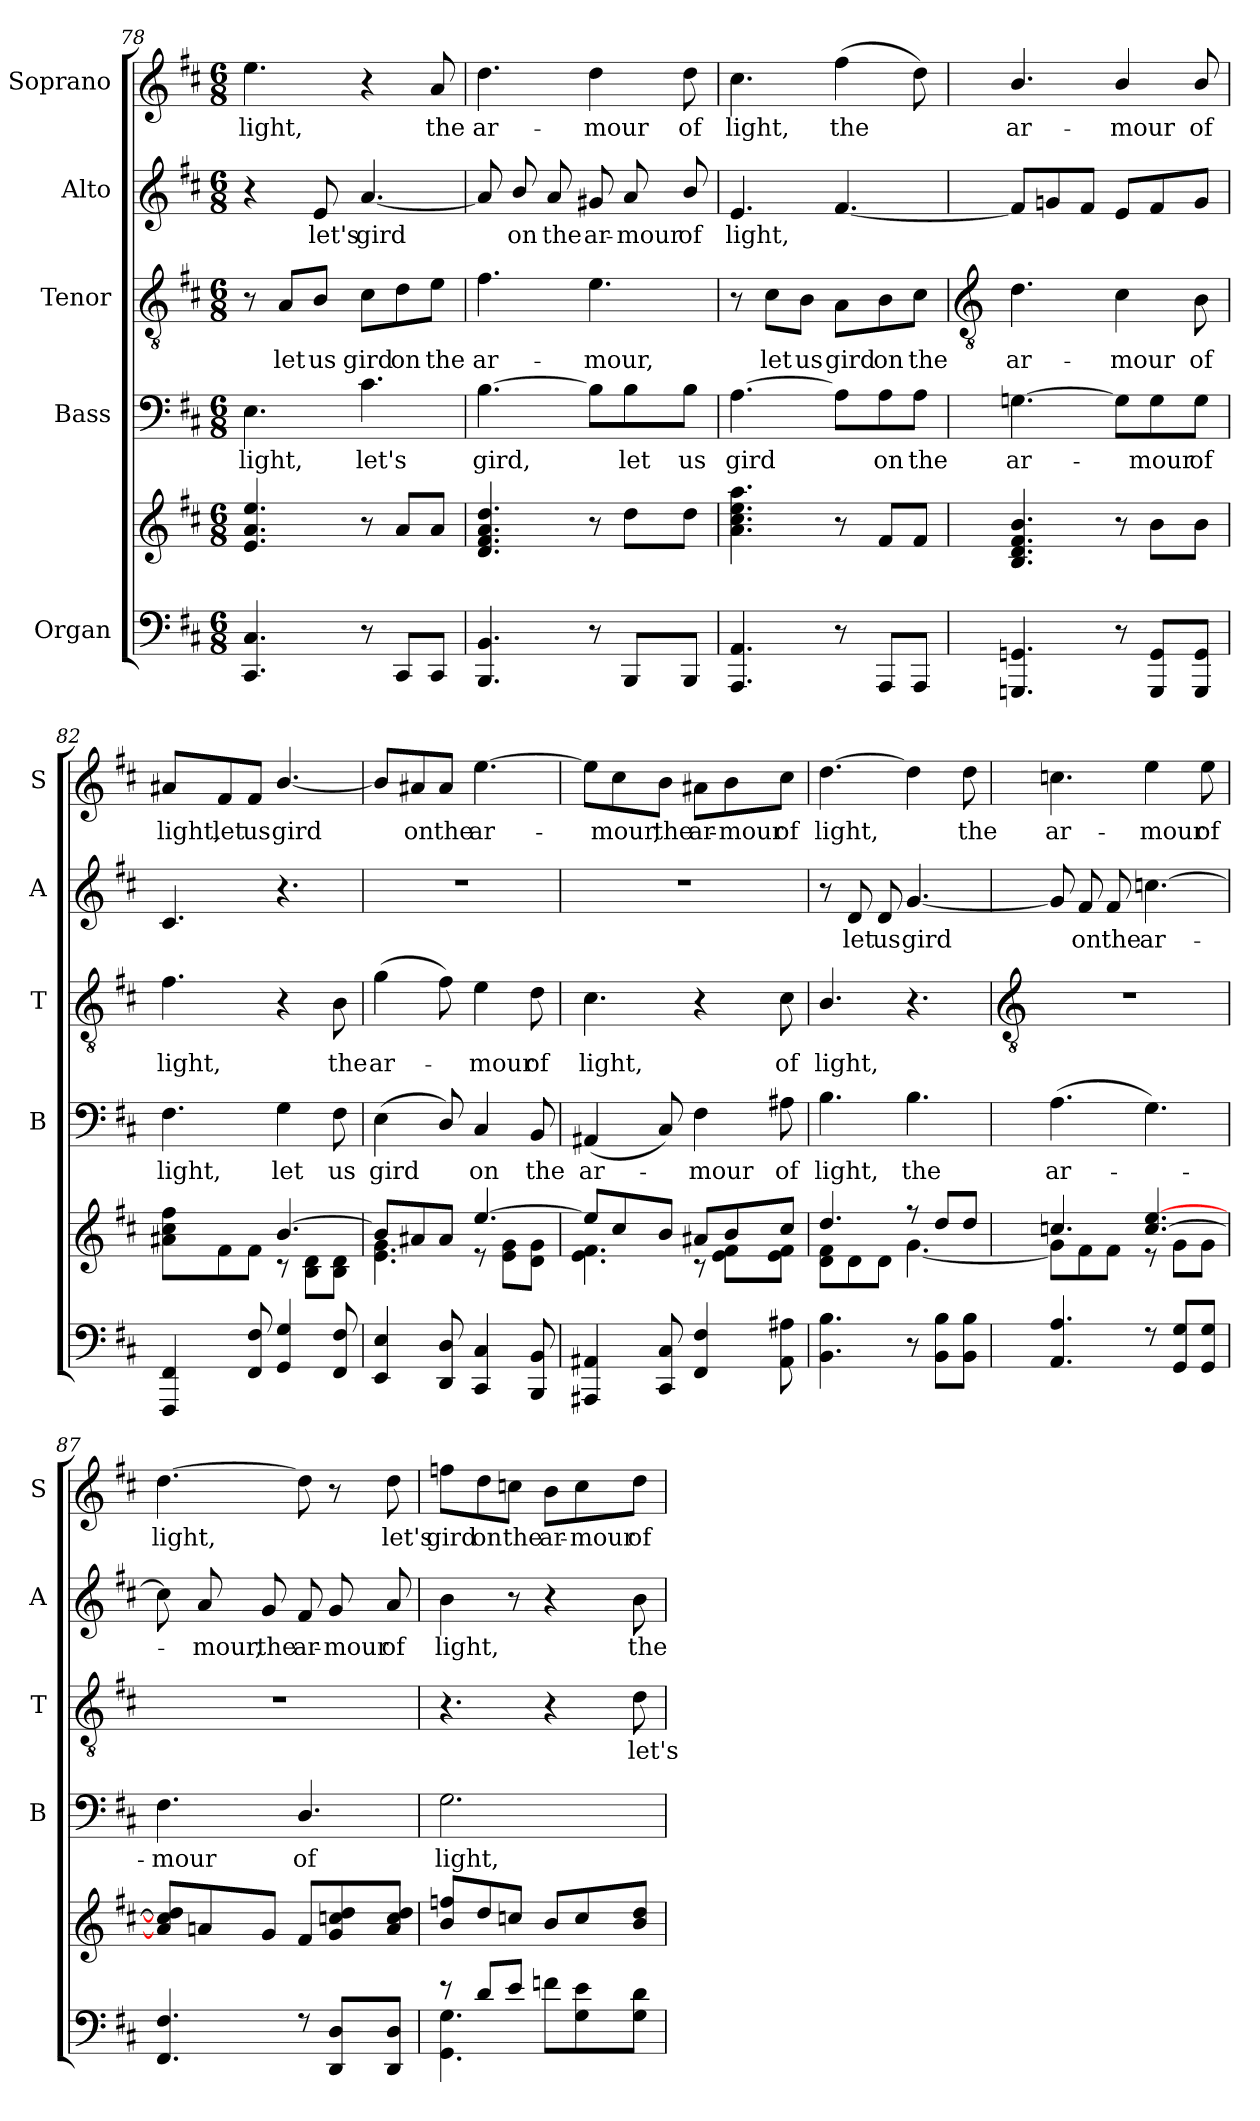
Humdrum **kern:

**kern	**kern	**kern	**text	**kern	**text	**kern	**text	**kern	**text
*part5	*part5	*part4	*part4	*part3	*part3	*part2	*part2	*part1	*part1
*staff6	*staff5	*staff4	*staff4	*staff3	*staff3	*staff2	*staff2	*staff1	*staff1
*I"Organ	*	*I"Bass	*	*I"Tenor	*	*I"Alto	*	*I"Soprano	*
*	*	*I'B	*	*I'T	*	*I'A	*	*I'S	*
*clefF4	*clefG2	*clefF4	*	*clefGv2	*	*clefG2	*	*clefG2	*
*k[f#c#]	*k[f#c#]	*k[f#c#]	*	*k[f#c#]	*	*k[f#c#]	*	*k[f#c#]	*
*D:	*D:	*D:	*	*D:	*	*D:	*	*D:	*
*M6/8	*M6/8	*M6/8	*	*M6/8	*	*M6/8	*	*M6/8	*
=78	=78	=78	=78	=78	=78	=78	=78	=78	=78
!	!	!	!LO:LY:b	!	!	!	!	!	!LO:LY:b
4.CC# 4.C#	4.e 4.a 4.ee	4.E	light,	8r	.	4r	.	4.ee	light,
!	!	!	!	!	!LO:LY:b	!	!	!	!
.	.	.	.	8A/L	let	.	.	.	.
!	!	!	!	!	!LO:LY:b	!	!LO:LY:b	!	!
.	.	.	.	8B/J	us	8e	let's	.	.
!	!	!	!LO:LY:b	!	!LO:LY:b	!	!LO:LY:b	!	!
8r	8r	4.c#	let's	8c#\L	gird	[4.a	gird	4r	.
!	!	!	!	!	!LO:LY:b	!	!	!	!
8CC#L	8aL	.	.	8d\	on	.	.	.	.
!	!	!	!	!	!LO:LY:b	!	!	!	!LO:LY:b
8CC#J	8aJ	.	.	8e\J	the	.	.	8a	the
=79	=79	=79	=79	=79	=79	=79	=79	=79	=79
!	!	!	!LO:LY:b	!	!LO:LY:b	!	!	!	!LO:LY:b
4.BBB 4.BB	4.d 4.f# 4.a 4.dd	[4.B	gird,	4.f#	ar-	8a]	.	4.dd	ar-
!	!	!	!	!	!	!	!LO:LY:b	!	!
.	.	.	.	.	.	8b/	on	.	.
!	!	!	!	!	!	!	!LO:LY:b	!	!
.	.	.	.	.	.	8a	the	.	.
!	!	!	!	!	!LO:LY:b	!	!LO:LY:b	!	!LO:LY:b
8r	8r	8B\L]	.	4.e	-mour,	8g#X	ar-	4dd	-mour
!	!	!	!LO:LY:b	!	!	!	!LO:LY:b	!	!
8BBBL	8ddL	8B\	let	.	.	8a	-mour	.	.
!	!	!	!LO:LY:b	!	!	!	!LO:LY:b	!	!LO:LY:b
8BBBJ	8ddJ	8B\J	us	.	.	8b/	of	8dd	of
=80	=80	=80	=80	=80	=80	=80	=80	=80	=80
!	!	!	!LO:LY:b	!	!	!	!LO:LY:b	!	!LO:LY:b
4.AAA 4.AA	4.a\ 4.cc#\ 4.ee\ 4.aa\	[4.A	gird	8r	.	4.e	light,	4.cc#	light,
!	!	!	!	!	!LO:LY:b	!	!	!	!
.	.	.	.	8c#\L	let	.	.	.	.
!	!	!	!	!	!LO:LY:b	!	!	!	!
.	.	.	.	8B\J	us	.	.	.	.
!	!	!	!	!	!LO:LY:b	!	!	!	!LO:LY:b
8r	8r	8A\L]	.	8A\L	gird	[4.f#	.	(>4ff#	the
!	!	!	!LO:LY:b	!	!LO:LY:b	!	!	!	!
8AAAL	8f#L	8A\	on	8B\	on	.	.	.	.
!	!	!	!LO:LY:b	!	!LO:LY:b	!	!	!	!
8AAAJ	8f#J	8A\J	the	8c#\J	the	.	.	8dd)	.
!!LO:LB:g=z
=81	=81	=81	=81	=81	=81	=81	=81	=81	=81
*	*	*	*	*clefGv2	*	*	*	*	*
*	*^	*	*	*	*	*	*	*	*
!	!	!	!	!LO:LY:b	!	!LO:LY:b	!	!	!	!LO:LY:b
4.GGGn 4.GGn	4.B 4.d 4.f# 4.b	2ryy	[4.Gn	ar-	4.d	ar-	8f#L]	.	4.b/	ar-
.	.	.	.	.	.	.	8gn	.	.	.
.	.	.	.	.	.	.	8f#J	.	.	.
!	!	!	!	!	!	!LO:LY:b	!	!	!	!LO:LY:b
8r	8r	.	8G\L]	.	4c#	-mour	8eL	.	4b/	-mour
!	!	!	!	!LO:LY:b	!	!	!	!	!	!
8GGG 8GGL	8b\L	4ryy	8G\	mour	.	.	8f#	.	.	.
!	!	!	!	!LO:LY:b	!	!LO:LY:b	!	!	!	!LO:LY:b
8GGG 8GGJ	8b\J	.	8G\J	of	8B	of	8gJ	.	8b/	of
=82	=82	=82	=82	=82	=82	=82	=82	=82	=82	=82
!	!	!	!	!LO:LY:b	!	!LO:LY:b	!	!	!	!LO:LY:b
4FFF# 4FF#	8a#X 8cc# 8ff#L	4ryy	4.F#	light,	4.f#	light,	4.c#	.	8a#X/L	light,
!	!	!	!	!	!	!	!	!	!	!LO:LY:b
.	8f#	.	.	.	.	.	.	.	8f#/	let
!	!	!	!	!	!	!	!	!	!	!LO:LY:b
8FF# 8F#	8f#J	8ryy	.	.	.	.	.	.	8f#/J	us
!	!	!	!	!LO:LY:b	!	!	!	!	!	!LO:LY:b
4GG 4G	[4.b/	8r	4G	let	4r	.	4.r	.	[4.b/	gird
.	.	8B\ 8d\L	.	.	.	.	.	.	.	.
!	!	!	!	!LO:LY:b	!	!LO:LY:b	!	!	!	!
8FF# 8F#	.	8B\ 8d\J	8F#	us	8B	the	.	.	.	.
=83	=83	=83	=83	=83	=83	=83	=83	=83	=83	=83
!	!	!	!	!LO:LY:b	!	!LO:LY:b	!LO:N:vis=1	!	!	!
4EE 4E	8bL]	4.e\ 4.g\	(<4E	gird	(>4g	ar-	2.r	.	8b/L]	.
!	!	!	!	!	!	!	!	!	!	!LO:LY:b
.	8a#X	.	.	.	.	.	.	.	8a#X/	on
!	!	!	!	!	!	!	!	!	!	!LO:LY:b
8DD 8D	8a#J	.	8D/)	.	8f#)	.	.	.	8a#/J	the
!	!	!	!	!LO:LY:b	!	!LO:LY:b	!	!	!	!LO:LY:b
4CC# 4C#	[4.ee/	8r	4C#	on	4e	mour	.	.	[4.ee	ar-
.	.	8e\ 8g\L	.	.	.	.	.	.	.	.
!	!	!	!	!LO:LY:b	!	!LO:LY:b	!	!	!	!
8BBB 8BB	.	8d\ 8g\J	8BB	the	8d	of	.	.	.	.
=84	=84	=84	=84	=84	=84	=84	=84	=84	=84	=84
!	!	!	!	!LO:LY:b	!	!LO:LY:b	!LO:N:vis=1	!	!	!
4AAA#X 4AA#X	8ee/L]	4.e\ 4.f#\	(<4AA#X	ar-	4.c#	light,	2.r	.	8ee\L]	.
!	!	!	!	!	!	!	!	!	!	!LO:LY:b
.	8cc#/	.	.	.	.	.	.	.	8cc#\	mour,
!	!	!	!	!	!	!	!	!	!	!LO:LY:b
8CC# 8C#	8b/J	.	8C#)	.	.	.	.	.	8b\J	the
!	!	!	!	!LO:LY:b	!	!	!	!	!	!LO:LY:b
4FF# 4F#	8a#X/L	8r	4F#	mour	4r	.	.	.	8a#X\L	ar-
!	!	!	!	!	!	!	!	!	!	!LO:LY:b
.	8b/	8e\ 8f#\L	.	.	.	.	.	.	8b\	-mour
!	!	!	!	!LO:LY:b	!	!LO:LY:b	!	!	!	!LO:LY:b
8AA# 8A#X	8cc#/J	8e\ 8f#\J	8A#X	of	8c#	of	.	.	8cc#\J	of
=85	=85	=85	=85	=85	=85	=85	=85	=85	=85	=85
!	!	!	!	!LO:LY:b	!	!LO:LY:b	!	!	!	!LO:LY:b
4.BB 4.B	4.dd/	8d\ 8f#\L	4.B	light,	4.B/	light,	8r	.	[4.dd	light,
!	!	!	!	!	!	!	!	!LO:LY:b	!	!
.	.	8d\	.	.	.	.	8d	let	.	.
!	!	!	!	!	!	!	!	!LO:LY:b	!	!
.	.	8d\J	.	.	.	.	8d	us	.	.
!	!	!	!	!LO:LY:b	!	!	!	!LO:LY:b	!	!
8r	8r	[4.g\	4.B	the	4.r	.	[4.g	gird	4dd]	.
8BB 8BL	8dd/L	.	.	.	.	.	.	.	.	.
!	!	!	!	!	!	!	!	!	!	!LO:LY:b
8BB 8BJ	8dd/J	.	.	.	.	.	.	.	8dd	the
!!LO:LB:g=z
=86	=86	=86	=86	=86	=86	=86	=86	=86	=86	=86
*	*	*	*	*	*clefGv2	*	*	*	*	*
*^	*	*	*	*	*	*	*	*	*	*
!	!LO:N:vis=1	!	!	!	!LO:LY:b	!LO:N:vis=1	!	!	!	!	!LO:LY:b
4.AA 4.A	2.ryy	4.ccn/	8g\L]	(>4.A	ar-	2.r	.	8g]	.	4.ccn	ar-
!	!	!	!	!	!	!	!	!	!LO:LY:b	!	!
.	.	.	8f#\	.	.	.	.	8f#	on	.	.
!	!	!	!	!	!	!	!	!	!LO:LY:b	!	!
.	.	.	8f#\J	.	.	.	.	8f#	the	.	.
!	!	!	!	!	!	!	!	!	!LO:LY:b	!	!LO:LY:b
8r	.	[4.cc/ [4.ee/	8r	4.G)	.	.	.	[4.ccn	ar-	4ee	-mour
8GG 8GL	.	.	8g\L	.	.	.	.	.	.	.	.
!	!	!	!	!	!	!	!	!	!	!	!LO:LY:b
8GG 8GJ	.	.	8g\J	.	.	.	.	.	.	8ee	of
=87	=87	=87	=87	=87	=87	=87	=87	=87	=87	=87	=87
!	!LO:N:vis=1	!	!	!	!LO:LY:b	!LO:N:vis=1	!	!	!	!	!LO:LY:b
4.FF# 4.F#	2.ryy	8a#/] 8cc/] 8dd/]L	2ryy	4.F#	mour	2.r	.	8cc]	.	[4.dd	light,
!	!	!	!	!	!	!	!	!	!LO:LY:b	!	!
.	.	8an	.	.	.	.	.	8a	mour,	.	.
!	!	!	!	!	!	!	!	!	!LO:LY:b	!	!
.	.	8gJ	.	.	.	.	.	8g	the	.	.
!	!	!	!	!	!LO:LY:b	!	!	!	!LO:LY:b	!	!
8r	.	8f#L	.	4.D/	of	.	.	8f#	ar-	8dd]	.
!	!	!	!	!	!	!	!	!	!LO:LY:b	!	!
8DD 8DL	.	8g 8cc 8dd	4ryy	.	.	.	.	8g	-mour	8r	.
!	!	!	!	!	!	!	!	!	!LO:LY:b	!	!LO:LY:b
8DD 8DJ	.	8a 8cc 8ddJ	.	.	.	.	.	8a	of	8dd	let's
=88	=88	=88	=88	=88	=88	=88	=88	=88	=88	=88	=88
!	!	!	!LO:N:vis=1	!	!LO:LY:b	!	!	!	!LO:LY:b	!	!LO:LY:b
8r	4.GG\ 4.G\	8b 8ffnL	2.ryy	2.G	light,	4.r	.	4b	light,	8ffn\L	gird
!	!	!	!	!	!	!	!	!	!	!	!LO:LY:b
8dL	.	8dd	.	.	.	.	.	.	.	8dd\	on
!	!	!	!	!	!	!	!	!	!	!	!LO:LY:b
8eJ	.	8ccnJ	.	.	.	.	.	8r	.	8ccn\J	the
!	!	!	!	!	!	!	!	!	!	!	!LO:LY:b
8fnL	4.ryy	8bL	.	.	.	4r	.	4r	.	8b\L	ar-
!	!	!	!	!	!	!	!	!	!	!	!LO:LY:b
8G 8e	.	8cc	.	.	.	.	.	.	.	8cc\	-mour
!	!	!	!	!	!	!	!LO:LY:b	!	!LO:LY:b	!	!LO:LY:b
8G 8dJ	.	8b 8ddJ	.	.	.	8d	let's	8b	the	8dd\J	of
*v	*v	*	*	*	*	*	*	*	*	*	*
*	*v	*v	*	*	*	*	*	*	*	*
=	=	=	=	=	=	=	=	=	=
*-	*-	*-	*-	*-	*-	*-	*-	*-	*-
